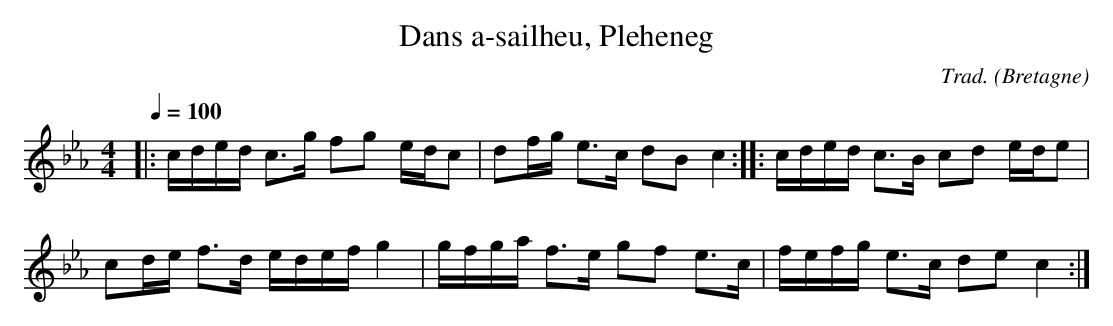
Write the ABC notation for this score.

X:1
T:Dans a-sailheu, Pleheneg
C:Trad.
O:Bretagne
M:4/4
L:1/16
Q:1/4=100
K:Eb
|: cded c3g f2g2 edc2 | d2fg e3c d2B2 c4 :: cded c3B c2d2 ede2 |
c2de f3d edef g4 | gfga f3e g2f2 e3c | fefg e3c d2e2 c4 :|
